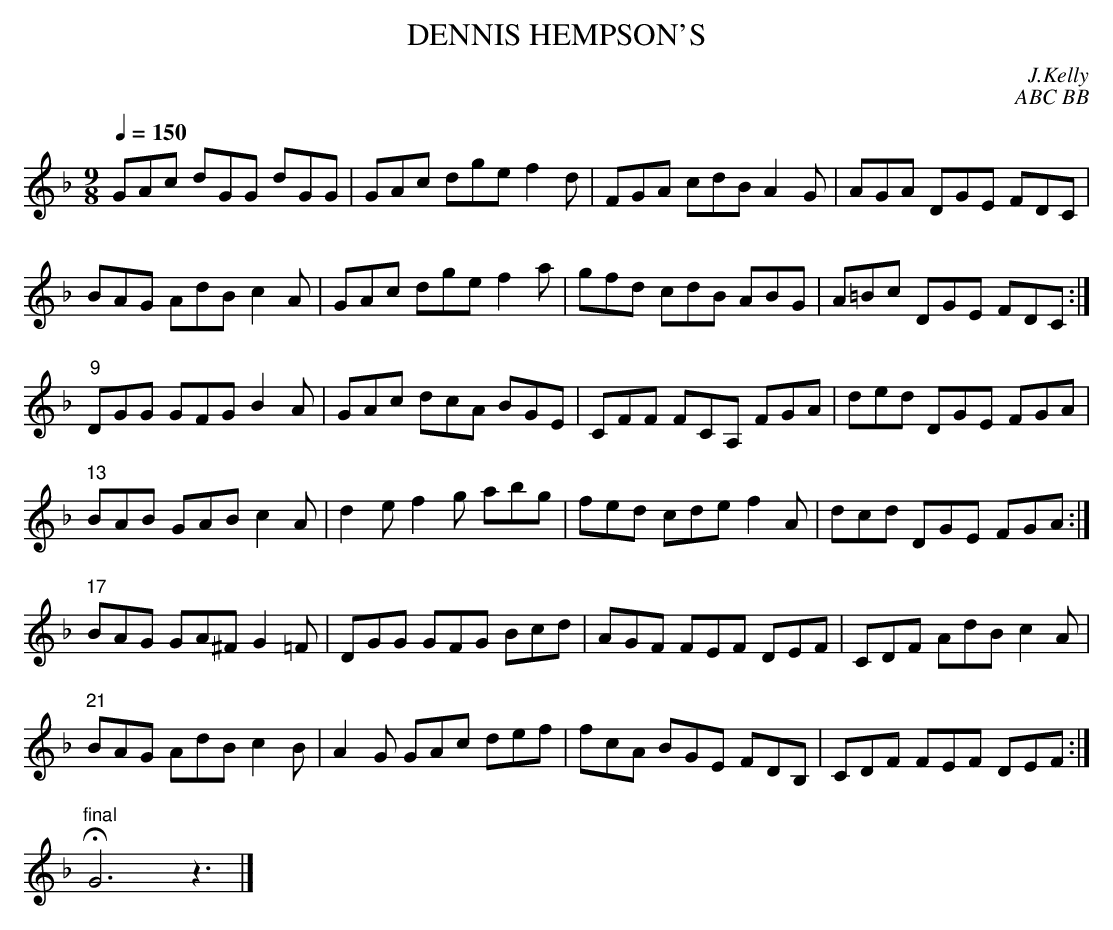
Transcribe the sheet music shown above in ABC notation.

X:1
T:DENNIS HEMPSON'S
C:J.Kelly
C:ABC BB
M:9/8
L:1/8
Q:1/4=150
K:F % Gdor
GAc dGG dGG|GAc dge f2d|FGA cdB A2G|AGA DGE FDC|
BAG AdB c2A|GAc dge f2a|gfd cdB ABG|A=Bc DGE FDC:|
"9"DGG GFG B2A|GAc dcA BGE|CFF FCA, FGA|ded DGE FGA|
"13"BAB GAB c2A|d2e f2g abg|fed cde f2A|dcd DGE FGA:|
"17"BAG GA^F G2=F|DGG GFG Bcd|AGF FEF DEF|CDF AdB c2A|
"21"BAG AdB c2B|A2G GAc def|fcA BGE FDB,|CDF FEF DEF:|
"final"HG6z3|]
